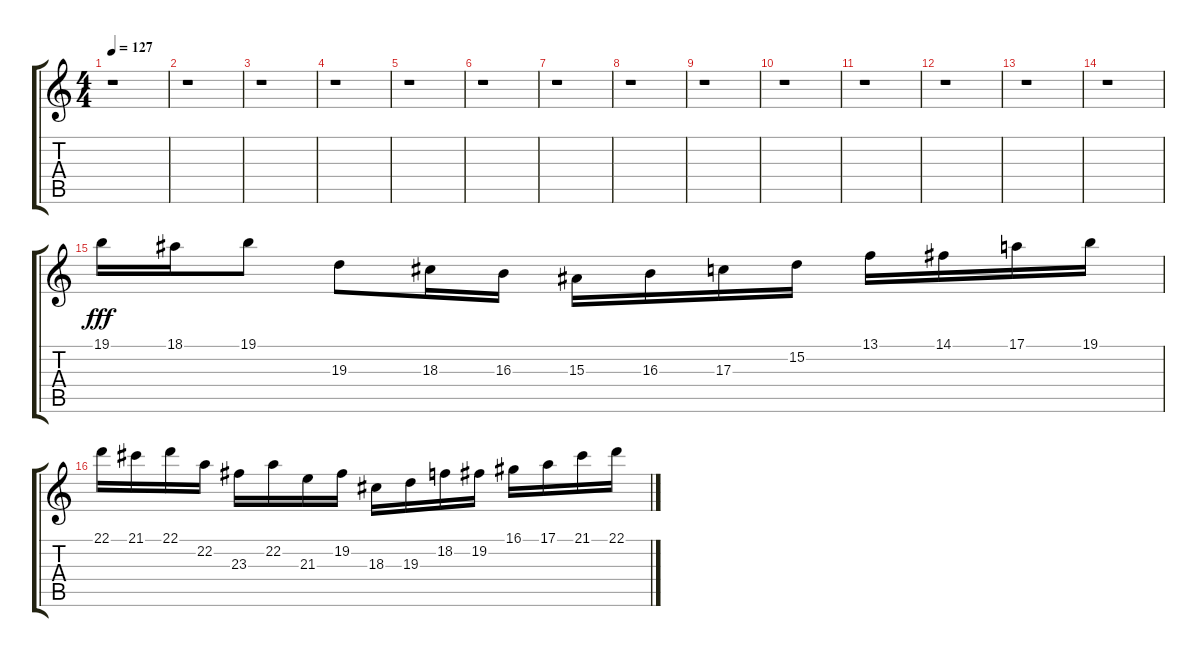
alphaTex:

\track "" {instrument stringensemble1}
\staff {score tabs}
\tuning (E4 B3 G3 D3 A2 E2) {hide}
\ts (4 4)
\tempo 127
\clef g2
\ks c
r.1{dy f} |
r.1 |
r.1 |
r.1 |
r.1 |
r.1 |
r.1 |
r.1 |
r.1 |
r.1 |
r.1 |
r.1 |
r.1 |
r.1 |
19.1.16{dy fff instrument harpsichord} 18.1.16 19.1.8 19.3.8 18.3.16 16.3.16 15.3.16 16.3.16 17.3.16 15.2.16 13.1.16 14.1.16 17.1.16 19.1.16 |
22.1.16 21.1.16 22.1.16 22.2.16 23.3.16 22.2.16 21.3.16 19.2.16 18.3.16 19.3.16 18.2.16 19.2.16 16.1.16 17.1.16 21.1.16 22.1.16
